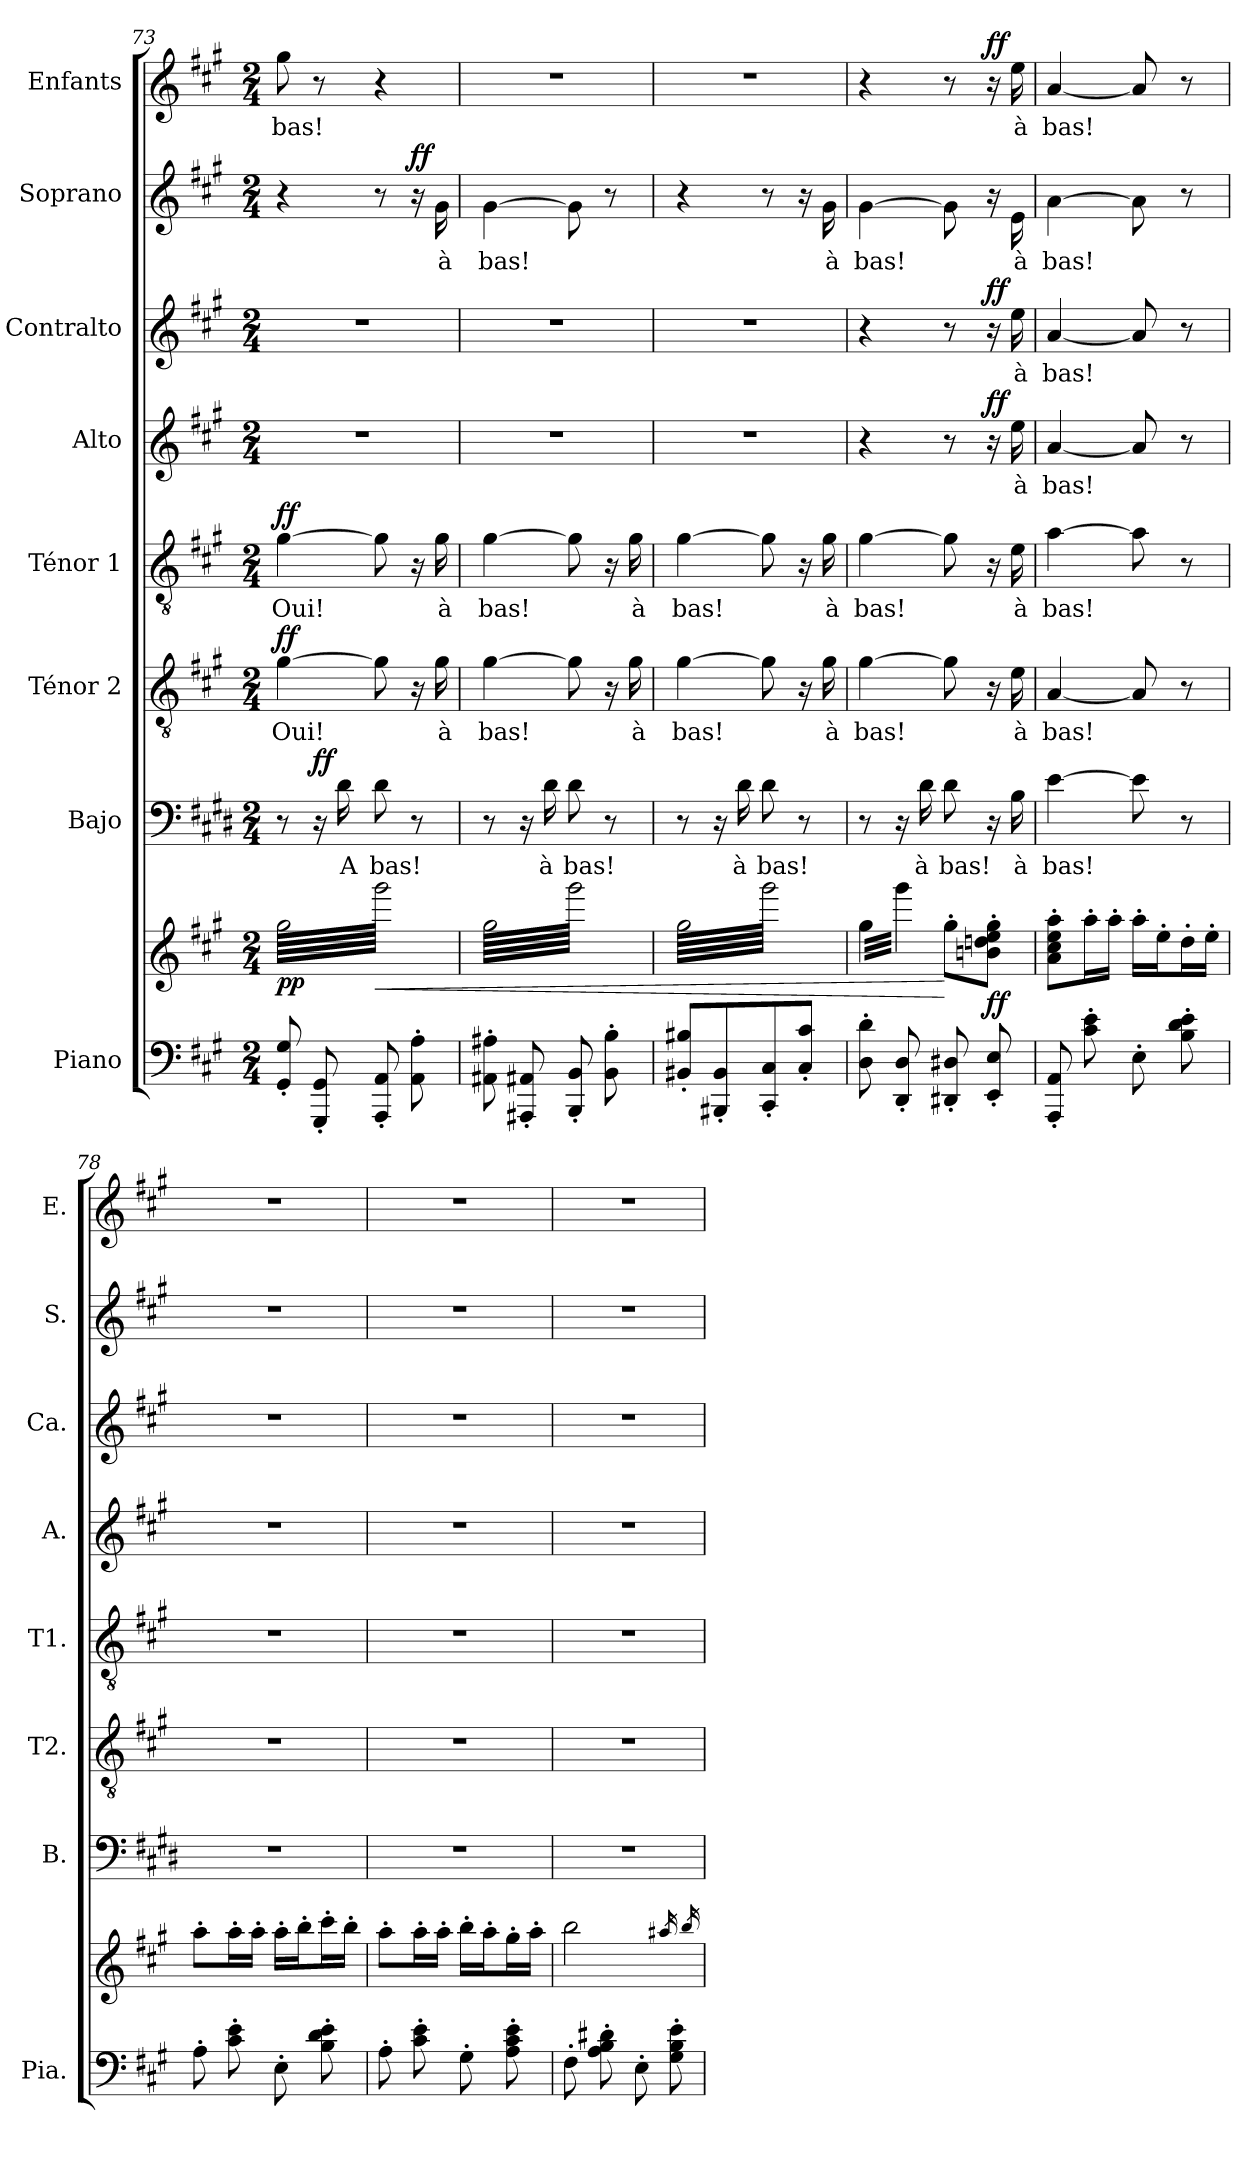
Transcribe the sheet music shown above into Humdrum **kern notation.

**kern	**kern	**dynam	**kern	**text	**dynam	**kern	**text	**dynam	**kern	**text	**dynam	**kern	**text	**dynam	**kern	**text	**dynam	**kern	**text	**dynam	**kern	**text	**dynam
*part8	*part8	*part8	*part7	*part7	*part7	*part6	*part6	*part6	*part5	*part5	*part5	*part4	*part4	*part4	*part3	*part3	*part3	*part2	*part2	*part2	*part1	*part1	*part1
*staff9	*staff8	*staff8/9	*staff7	*staff7	*staff7	*staff6	*staff6	*staff6	*staff5	*staff5	*staff5	*staff4	*staff4	*staff4	*staff3	*staff3	*staff3	*staff2	*staff2	*staff2	*staff1	*staff1	*staff1
*I"Piano	*	*	*I"Bajo	*	*	*I"Ténor 2	*	*	*I"Ténor 1	*	*	*I"Alto	*	*	*I"Contralto	*	*	*I"Soprano	*	*	*I"Enfants	*	*
*I'Pia.	*	*	*I'B.	*	*	*I'T2.	*	*	*I'T1.	*	*	*I'A.	*	*	*I'Ca.	*	*	*I'S.	*	*	*I'E.	*	*
!!LO:PB:g=z
*clefF4	*clefG2	*	*clefF4	*	*	*clefGv2	*	*	*clefGv2	*	*	*clefG2	*	*	*clefG2	*	*	*clefG2	*	*	*clefG2	*	*
*	*	*	*ITrd4c7	*	*	*	*	*	*	*	*	*	*	*	*	*	*	*ITrd-7c-12	*	*	*	*	*
*k[f#c#g#]	*k[f#c#g#]	*	*k[f#c#g#]	*	*	*k[f#c#g#]	*	*	*k[f#c#g#]	*	*	*k[f#c#g#]	*	*	*k[f#c#g#]	*	*	*k[f#c#g#]	*	*	*k[f#c#g#]	*	*
*M2/4	*M2/4	*	*M2/4	*	*	*M2/4	*	*	*M2/4	*	*	*M2/4	*	*	*M2/4	*	*	*M2/4	*	*	*M2/4	*	*
=73	=73	=73	=73	=73	=73	=73	=73	=73	=73	=73	=73	=73	=73	=73	=73	=73	=73	=73	=73	=73	=73	=73	=73
!	!	!LO:DY:b	!	!	!	!	!	!LO:DY:a	!	!	!LO:DY:a	!	!	!	!	!	!	!	!	!	!	!	!
*	*tremolo	*	*	*	*	*	*	*	*	*	*	*	*	*	*	*	*	*	*	*	*	*	*
8GG#/' 8G#/'	64gg#\LLLL	pp	8r	.	.	[4g#\	Oui!	ff	[4g#\	Oui!	ff	2r	.	.	2r	.	.	4r	.	.	8gg#\	bas!	.
.	64ggg#\	.	.	.	.	.	.	.	.	.	.	.	.	.	.	.	.	.	.	.	.	.	.
.	64gg#\	.	.	.	.	.	.	.	.	.	.	.	.	.	.	.	.	.	.	.	.	.	.
.	64ggg#\	.	.	.	.	.	.	.	.	.	.	.	.	.	.	.	.	.	.	.	.	.	.
.	64gg#\	.	.	.	.	.	.	.	.	.	.	.	.	.	.	.	.	.	.	.	.	.	.
.	64ggg#\	.	.	.	.	.	.	.	.	.	.	.	.	.	.	.	.	.	.	.	.	.	.
.	64gg#\	.	.	.	.	.	.	.	.	.	.	.	.	.	.	.	.	.	.	.	.	.	.
.	64ggg#\	.	.	.	.	.	.	.	.	.	.	.	.	.	.	.	.	.	.	.	.	.	.
!	!	!	!	!	!LO:DY:a	!	!	!	!	!	!	!	!	!	!	!	!	!	!	!	!	!	!
8GGG#/' 8GG#/'	64gg#\	.	16r	.	ff	.	.	.	.	.	.	.	.	.	.	.	.	.	.	.	8r	.	.
.	64ggg#\	.	.	.	.	.	.	.	.	.	.	.	.	.	.	.	.	.	.	.	.	.	.
.	64gg#\	.	.	.	.	.	.	.	.	.	.	.	.	.	.	.	.	.	.	.	.	.	.
.	64ggg#\	.	.	.	.	.	.	.	.	.	.	.	.	.	.	.	.	.	.	.	.	.	.
.	64gg#\	.	16G#\	A	.	.	.	.	.	.	.	.	.	.	.	.	.	.	.	.	.	.	.
.	64ggg#\	.	.	.	.	.	.	.	.	.	.	.	.	.	.	.	.	.	.	.	.	.	.
.	64gg#\	.	.	.	.	.	.	.	.	.	.	.	.	.	.	.	.	.	.	.	.	.	.
.	64ggg#\	.	.	.	.	.	.	.	.	.	.	.	.	.	.	.	.	.	.	.	.	.	.
!	!	!LO:HP:b	!	!	!	!	!	!	!	!	!	!	!	!	!	!	!	!	!	!	!	!	!
8AAA/' 8AA/'	64gg#\	<	8G#\	bas!	.	8g#\]	.	.	8g#\]	.	.	.	.	.	.	.	.	8r	.	.	4r	.	.
.	64ggg#\	.	.	.	.	.	.	.	.	.	.	.	.	.	.	.	.	.	.	.	.	.	.
.	64gg#\	.	.	.	.	.	.	.	.	.	.	.	.	.	.	.	.	.	.	.	.	.	.
.	64ggg#\	.	.	.	.	.	.	.	.	.	.	.	.	.	.	.	.	.	.	.	.	.	.
.	64gg#\	.	.	.	.	.	.	.	.	.	.	.	.	.	.	.	.	.	.	.	.	.	.
.	64ggg#\	.	.	.	.	.	.	.	.	.	.	.	.	.	.	.	.	.	.	.	.	.	.
.	64gg#\	.	.	.	.	.	.	.	.	.	.	.	.	.	.	.	.	.	.	.	.	.	.
.	64ggg#\	.	.	.	.	.	.	.	.	.	.	.	.	.	.	.	.	.	.	.	.	.	.
!	!	!	!	!	!	!	!	!	!	!	!	!	!	!	!	!	!	!	!	!LO:DY:a	!	!	!
8AA\' 8A\'	64gg#\	.	8r	.	.	16r	.	.	16r	.	.	.	.	.	.	.	.	16r	.	ff	.	.	.
.	64ggg#\	.	.	.	.	.	.	.	.	.	.	.	.	.	.	.	.	.	.	.	.	.	.
.	64gg#\	.	.	.	.	.	.	.	.	.	.	.	.	.	.	.	.	.	.	.	.	.	.
.	64ggg#\	.	.	.	.	.	.	.	.	.	.	.	.	.	.	.	.	.	.	.	.	.	.
.	64gg#\	.	.	.	.	16g#\	à	.	16g#\	à	.	.	.	.	.	.	.	16gg#\	à	.	.	.	.
.	64ggg#\	.	.	.	.	.	.	.	.	.	.	.	.	.	.	.	.	.	.	.	.	.	.
.	64gg#\	.	.	.	.	.	.	.	.	.	.	.	.	.	.	.	.	.	.	.	.	.	.
.	64ggg#\JJJJ	.	.	.	.	.	.	.	.	.	.	.	.	.	.	.	.	.	.	.	.	.	.
=74	=74	=74	=74	=74	=74	=74	=74	=74	=74	=74	=74	=74	=74	=74	=74	=74	=74	=74	=74	=74	=74	=74	=74
8AA#X\' 8A#X\'	64gg#\LLLL	.	8r	.	.	[4g#\	bas!	.	[4g#\	bas!	.	2r	.	.	2r	.	.	[4gg#\	bas!	.	2r	.	.
.	64ggg#\	.	.	.	.	.	.	.	.	.	.	.	.	.	.	.	.	.	.	.	.	.	.
.	64gg#\	.	.	.	.	.	.	.	.	.	.	.	.	.	.	.	.	.	.	.	.	.	.
.	64ggg#\	.	.	.	.	.	.	.	.	.	.	.	.	.	.	.	.	.	.	.	.	.	.
.	64gg#\	.	.	.	.	.	.	.	.	.	.	.	.	.	.	.	.	.	.	.	.	.	.
.	64ggg#\	.	.	.	.	.	.	.	.	.	.	.	.	.	.	.	.	.	.	.	.	.	.
.	64gg#\	.	.	.	.	.	.	.	.	.	.	.	.	.	.	.	.	.	.	.	.	.	.
.	64ggg#\	.	.	.	.	.	.	.	.	.	.	.	.	.	.	.	.	.	.	.	.	.	.
8AAA#X/' 8AA#X/'	64gg#\	.	16r	.	.	.	.	.	.	.	.	.	.	.	.	.	.	.	.	.	.	.	.
.	64ggg#\	.	.	.	.	.	.	.	.	.	.	.	.	.	.	.	.	.	.	.	.	.	.
.	64gg#\	.	.	.	.	.	.	.	.	.	.	.	.	.	.	.	.	.	.	.	.	.	.
.	64ggg#\	.	.	.	.	.	.	.	.	.	.	.	.	.	.	.	.	.	.	.	.	.	.
.	64gg#\	.	16G#\	à	.	.	.	.	.	.	.	.	.	.	.	.	.	.	.	.	.	.	.
.	64ggg#\	.	.	.	.	.	.	.	.	.	.	.	.	.	.	.	.	.	.	.	.	.	.
.	64gg#\	.	.	.	.	.	.	.	.	.	.	.	.	.	.	.	.	.	.	.	.	.	.
.	64ggg#\	.	.	.	.	.	.	.	.	.	.	.	.	.	.	.	.	.	.	.	.	.	.
8BBB/' 8BB/'	64gg#\	.	8G#\	bas!	.	8g#\]	.	.	8g#\]	.	.	.	.	.	.	.	.	8gg#\]	.	.	.	.	.
.	64ggg#\	.	.	.	.	.	.	.	.	.	.	.	.	.	.	.	.	.	.	.	.	.	.
.	64gg#\	.	.	.	.	.	.	.	.	.	.	.	.	.	.	.	.	.	.	.	.	.	.
.	64ggg#\	.	.	.	.	.	.	.	.	.	.	.	.	.	.	.	.	.	.	.	.	.	.
.	64gg#\	.	.	.	.	.	.	.	.	.	.	.	.	.	.	.	.	.	.	.	.	.	.
.	64ggg#\	.	.	.	.	.	.	.	.	.	.	.	.	.	.	.	.	.	.	.	.	.	.
.	64gg#\	.	.	.	.	.	.	.	.	.	.	.	.	.	.	.	.	.	.	.	.	.	.
.	64ggg#\	.	.	.	.	.	.	.	.	.	.	.	.	.	.	.	.	.	.	.	.	.	.
8BB\' 8B\'	64gg#\	.	8r	.	.	16r	.	.	16r	.	.	.	.	.	.	.	.	8r	.	.	.	.	.
.	64ggg#\	.	.	.	.	.	.	.	.	.	.	.	.	.	.	.	.	.	.	.	.	.	.
.	64gg#\	.	.	.	.	.	.	.	.	.	.	.	.	.	.	.	.	.	.	.	.	.	.
.	64ggg#\	.	.	.	.	.	.	.	.	.	.	.	.	.	.	.	.	.	.	.	.	.	.
.	64gg#\	.	.	.	.	16g#\	à	.	16g#\	à	.	.	.	.	.	.	.	.	.	.	.	.	.
.	64ggg#\	.	.	.	.	.	.	.	.	.	.	.	.	.	.	.	.	.	.	.	.	.	.
.	64gg#\	.	.	.	.	.	.	.	.	.	.	.	.	.	.	.	.	.	.	.	.	.	.
.	64ggg#\JJJJ	.	.	.	.	.	.	.	.	.	.	.	.	.	.	.	.	.	.	.	.	.	.
=75	=75	=75	=75	=75	=75	=75	=75	=75	=75	=75	=75	=75	=75	=75	=75	=75	=75	=75	=75	=75	=75	=75	=75
8BB#X\' 8B#X\'L	64gg#\LLLL	.	8r	.	.	[4g#\	bas!	.	[4g#\	bas!	.	2r	.	.	2r	.	.	4r	.	.	2r	.	.
.	64ggg#\	.	.	.	.	.	.	.	.	.	.	.	.	.	.	.	.	.	.	.	.	.	.
.	64gg#\	.	.	.	.	.	.	.	.	.	.	.	.	.	.	.	.	.	.	.	.	.	.
.	64ggg#\	.	.	.	.	.	.	.	.	.	.	.	.	.	.	.	.	.	.	.	.	.	.
.	64gg#\	.	.	.	.	.	.	.	.	.	.	.	.	.	.	.	.	.	.	.	.	.	.
.	64ggg#\	.	.	.	.	.	.	.	.	.	.	.	.	.	.	.	.	.	.	.	.	.	.
.	64gg#\	.	.	.	.	.	.	.	.	.	.	.	.	.	.	.	.	.	.	.	.	.	.
.	64ggg#\	.	.	.	.	.	.	.	.	.	.	.	.	.	.	.	.	.	.	.	.	.	.
8BBB#X/' 8BB#/'	64gg#\	.	16r	.	.	.	.	.	.	.	.	.	.	.	.	.	.	.	.	.	.	.	.
.	64ggg#\	.	.	.	.	.	.	.	.	.	.	.	.	.	.	.	.	.	.	.	.	.	.
.	64gg#\	.	.	.	.	.	.	.	.	.	.	.	.	.	.	.	.	.	.	.	.	.	.
.	64ggg#\	.	.	.	.	.	.	.	.	.	.	.	.	.	.	.	.	.	.	.	.	.	.
.	64gg#\	.	16G#\	à	.	.	.	.	.	.	.	.	.	.	.	.	.	.	.	.	.	.	.
.	64ggg#\	.	.	.	.	.	.	.	.	.	.	.	.	.	.	.	.	.	.	.	.	.	.
.	64gg#\	.	.	.	.	.	.	.	.	.	.	.	.	.	.	.	.	.	.	.	.	.	.
.	64ggg#\	.	.	.	.	.	.	.	.	.	.	.	.	.	.	.	.	.	.	.	.	.	.
8CC#/' 8C#/'	64gg#\	.	8G#\	bas!	.	8g#\]	.	.	8g#\]	.	.	.	.	.	.	.	.	8r	.	.	.	.	.
.	64ggg#\	.	.	.	.	.	.	.	.	.	.	.	.	.	.	.	.	.	.	.	.	.	.
.	64gg#\	.	.	.	.	.	.	.	.	.	.	.	.	.	.	.	.	.	.	.	.	.	.
.	64ggg#\	.	.	.	.	.	.	.	.	.	.	.	.	.	.	.	.	.	.	.	.	.	.
.	64gg#\	.	.	.	.	.	.	.	.	.	.	.	.	.	.	.	.	.	.	.	.	.	.
.	64ggg#\	.	.	.	.	.	.	.	.	.	.	.	.	.	.	.	.	.	.	.	.	.	.
.	64gg#\	.	.	.	.	.	.	.	.	.	.	.	.	.	.	.	.	.	.	.	.	.	.
.	64ggg#\	.	.	.	.	.	.	.	.	.	.	.	.	.	.	.	.	.	.	.	.	.	.
8C#\' 8c#\'J	64gg#\	.	8r	.	.	16r	.	.	16r	.	.	.	.	.	.	.	.	16r	.	.	.	.	.
.	64ggg#\	.	.	.	.	.	.	.	.	.	.	.	.	.	.	.	.	.	.	.	.	.	.
.	64gg#\	.	.	.	.	.	.	.	.	.	.	.	.	.	.	.	.	.	.	.	.	.	.
.	64ggg#\	.	.	.	.	.	.	.	.	.	.	.	.	.	.	.	.	.	.	.	.	.	.
.	64gg#\	.	.	.	.	16g#\	à	.	16g#\	à	.	.	.	.	.	.	.	16gg#\	à	.	.	.	.
.	64ggg#\	.	.	.	.	.	.	.	.	.	.	.	.	.	.	.	.	.	.	.	.	.	.
.	64gg#\	.	.	.	.	.	.	.	.	.	.	.	.	.	.	.	.	.	.	.	.	.	.
.	64ggg#\JJJJ	.	.	.	.	.	.	.	.	.	.	.	.	.	.	.	.	.	.	.	.	.	.
=76	=76	=76	=76	=76	=76	=76	=76	=76	=76	=76	=76	=76	=76	=76	=76	=76	=76	=76	=76	=76	=76	=76	=76
8D\' 8d\'	(32gg#\LLL	.	8r	.	.	[4g#\	bas!	.	[4g#\	bas!	.	4r	.	.	4r	.	.	[4gg#\	bas!	.	4r	.	.
.	.	.	.	.	.	.	.	.	.	.	.	.	.	.	.	.	.	.	.	.	.	.	.
.	32ggg#\)	.	.	.	.	.	.	.	.	.	.	.	.	.	.	.	.	.	.	.	.	.	.
.	.	.	.	.	.	.	.	.	.	.	.	.	.	.	.	.	.	.	.	.	.	.	.
.	32gg#\	.	.	.	.	.	.	.	.	.	.	.	.	.	.	.	.	.	.	.	.	.	.
.	.	.	.	.	.	.	.	.	.	.	.	.	.	.	.	.	.	.	.	.	.	.	.
.	32ggg#\)	.	.	.	.	.	.	.	.	.	.	.	.	.	.	.	.	.	.	.	.	.	.
.	.	.	.	.	.	.	.	.	.	.	.	.	.	.	.	.	.	.	.	.	.	.	.
8DD/' 8D/'	32gg#\	.	16r	.	.	.	.	.	.	.	.	.	.	.	.	.	.	.	.	.	.	.	.
.	.	.	.	.	.	.	.	.	.	.	.	.	.	.	.	.	.	.	.	.	.	.	.
.	32ggg#\)	.	.	.	.	.	.	.	.	.	.	.	.	.	.	.	.	.	.	.	.	.	.
.	.	.	.	.	.	.	.	.	.	.	.	.	.	.	.	.	.	.	.	.	.	.	.
.	32gg#\	.	16G#\	à	.	.	.	.	.	.	.	.	.	.	.	.	.	.	.	.	.	.	.
.	.	.	.	.	.	.	.	.	.	.	.	.	.	.	.	.	.	.	.	.	.	.	.
.	32ggg#\)JJJ	.	.	.	.	.	.	.	.	.	.	.	.	.	.	.	.	.	.	.	.	.	.
*	*Xtremolo	*	*	*	*	*	*	*	*	*	*	*	*	*	*	*	*	*	*	*	*	*	*
.	.	.	.	.	.	.	.	.	.	.	.	.	.	.	.	.	.	.	.	.	.	.	.
8DD#X/' 8D#X/'	8gg#'\L	[	8G#\	bas!	.	8g#\]	.	.	8g#\]	.	.	8r	.	.	8r	.	.	8gg#\]	.	.	8r	.	.
.	.	.	.	.	.	.	.	.	.	.	.	.	.	.	.	.	.	.	.	.	.	.	.
.	.	.	.	.	.	.	.	.	.	.	.	.	.	.	.	.	.	.	.	.	.	.	.
.	.	.	.	.	.	.	.	.	.	.	.	.	.	.	.	.	.	.	.	.	.	.	.
!	!	!LO:DY:b	!	!	!	!	!	!	!	!	!	!	!	!LO:DY:a	!	!	!LO:DY:a	!	!	!	!	!	!LO:DY:a
8EE/' 8E/'	8bn'\ 8ddn'\ 8ee'\ 8gg#'\J	ff	16r	.	.	16r	.	.	16r	.	.	16r	.	ff	16r	.	ff	16r	.	.	16r	.	ff
.	.	.	16E\	à	.	16e\	à	.	16e\	à	.	16ee\	à	.	16ee\	à	.	16ee\	à	.	16ee\	à	.
=77	=77	=77	=77	=77	=77	=77	=77	=77	=77	=77	=77	=77	=77	=77	=77	=77	=77	=77	=77	=77	=77	=77	=77
8AAA/' 8AA/'	8a'\ 8cc#'\ 8ee'\ 8aa'\L	.	[4A\	bas!	.	[4A/	bas!	.	[4a\	bas!	.	[4a/	bas!	.	[4a/	bas!	.	[4aa\	bas!	.	[4a/	bas!	.
8c#\' 8e\'	16aa'\L	.	.	.	.	.	.	.	.	.	.	.	.	.	.	.	.	.	.	.	.	.	.
.	16aa'\JJ	.	.	.	.	.	.	.	.	.	.	.	.	.	.	.	.	.	.	.	.	.	.
8E'\	16aa'\LL	.	8A\]	.	.	8A/]	.	.	8a\]	.	.	8a/]	.	.	8a/]	.	.	8aa\]	.	.	8a/]	.	.
.	16ee'\J	.	.	.	.	.	.	.	.	.	.	.	.	.	.	.	.	.	.	.	.	.	.
8B\' 8d\' 8e\'	16dd'\L	.	8r	.	.	8r	.	.	8r	.	.	8r	.	.	8r	.	.	8r	.	.	8r	.	.
.	16ee'\JJ	.	.	.	.	.	.	.	.	.	.	.	.	.	.	.	.	.	.	.	.	.	.
=78	=78	=78	=78	=78	=78	=78	=78	=78	=78	=78	=78	=78	=78	=78	=78	=78	=78	=78	=78	=78	=78	=78	=78
8A'\	8aa'\L	.	2r	.	.	2r	.	.	2r	.	.	2r	.	.	2r	.	.	2r	.	.	2r	.	.
8c#\' 8e\'	16aa'\L	.	.	.	.	.	.	.	.	.	.	.	.	.	.	.	.	.	.	.	.	.	.
.	16aa'\JJ	.	.	.	.	.	.	.	.	.	.	.	.	.	.	.	.	.	.	.	.	.	.
8E'\	16aa'\LL	.	.	.	.	.	.	.	.	.	.	.	.	.	.	.	.	.	.	.	.	.	.
.	16bb'\J	.	.	.	.	.	.	.	.	.	.	.	.	.	.	.	.	.	.	.	.	.	.
8B\' 8d\' 8e\'	16ccc#'\L	.	.	.	.	.	.	.	.	.	.	.	.	.	.	.	.	.	.	.	.	.	.
.	16bb'\JJ	.	.	.	.	.	.	.	.	.	.	.	.	.	.	.	.	.	.	.	.	.	.
=79	=79	=79	=79	=79	=79	=79	=79	=79	=79	=79	=79	=79	=79	=79	=79	=79	=79	=79	=79	=79	=79	=79	=79
8A'\	8aa'\L	.	2r	.	.	2r	.	.	2r	.	.	2r	.	.	2r	.	.	2r	.	.	2r	.	.
8c#\' 8e\'	16aa'\L	.	.	.	.	.	.	.	.	.	.	.	.	.	.	.	.	.	.	.	.	.	.
.	16aa'\JJ	.	.	.	.	.	.	.	.	.	.	.	.	.	.	.	.	.	.	.	.	.	.
8G#'\	16bb'\LL	.	.	.	.	.	.	.	.	.	.	.	.	.	.	.	.	.	.	.	.	.	.
.	16aa'\J	.	.	.	.	.	.	.	.	.	.	.	.	.	.	.	.	.	.	.	.	.	.
8A\' 8c#\' 8e\'	16gg#'\L	.	.	.	.	.	.	.	.	.	.	.	.	.	.	.	.	.	.	.	.	.	.
.	16aa'\JJ	.	.	.	.	.	.	.	.	.	.	.	.	.	.	.	.	.	.	.	.	.	.
=80	=80	=80	=80	=80	=80	=80	=80	=80	=80	=80	=80	=80	=80	=80	=80	=80	=80	=80	=80	=80	=80	=80	=80
8F#'\	2bb\	.	2r	.	.	2r	.	.	2r	.	.	2r	.	.	2r	.	.	2r	.	.	2r	.	.
8A\' 8B\' 8d#X\'	.	.	.	.	.	.	.	.	.	.	.	.	.	.	.	.	.	.	.	.	.	.	.
8E'\	.	.	.	.	.	.	.	.	.	.	.	.	.	.	.	.	.	.	.	.	.	.	.
8G#\' 8B\' 8e\'	.	.	.	.	.	.	.	.	.	.	.	.	.	.	.	.	.	.	.	.	.	.	.
.	16qaa#X/	.	.	.	.	.	.	.	.	.	.	.	.	.	.	.	.	.	.	.	.	.	.
.	16qbb/	.	.	.	.	.	.	.	.	.	.	.	.	.	.	.	.	.	.	.	.	.	.
=	=	=	=	=	=	=	=	=	=	=	=	=	=	=	=	=	=	=	=	=	=	=	=
*-	*-	*-	*-	*-	*-	*-	*-	*-	*-	*-	*-	*-	*-	*-	*-	*-	*-	*-	*-	*-	*-	*-	*-
